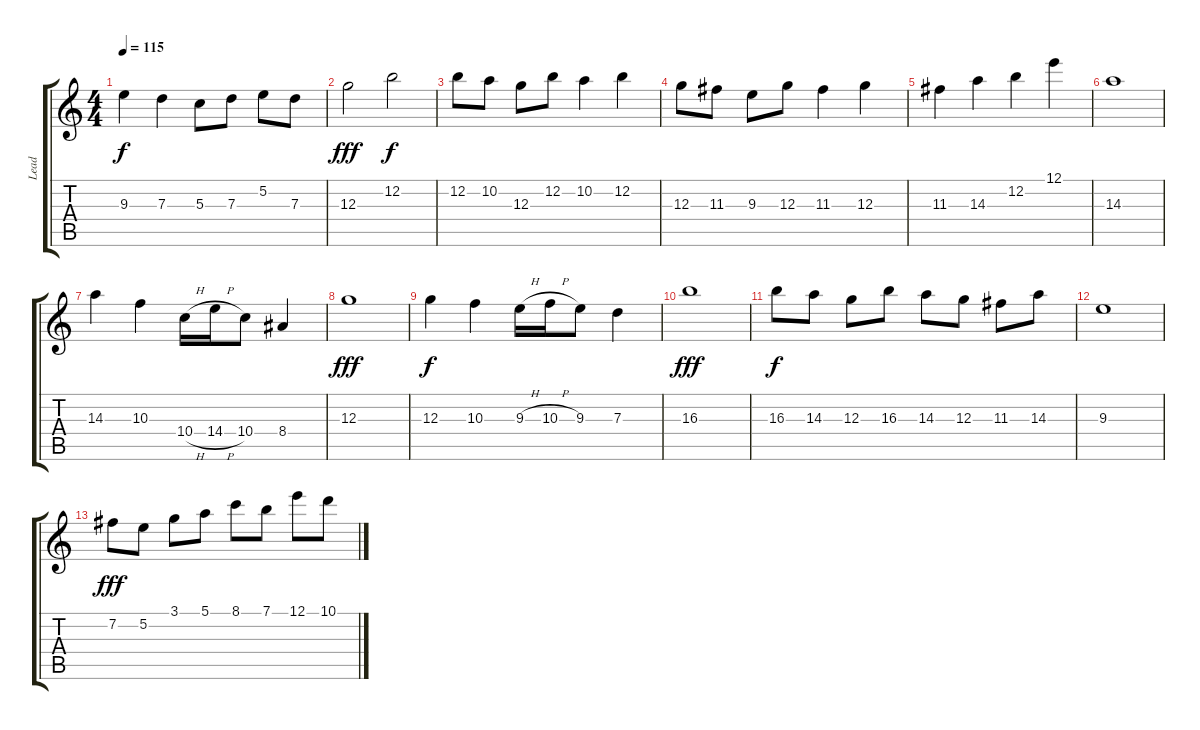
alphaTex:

\track ("Lead" "Lead") {instrument overdrivenguitar}
\staff {score tabs}
\tuning (E4 B3 G3 D3 A2 E2) {hide}
\ts (4 4)
\tempo 115
\clef g2
\ks c
9.3.4{dy f} 7.3.4 5.3.8 7.3.8 5.2.8 7.3.8 |
12.3.2{dy fff} 12.2.2{dy f} |
12.2.8 10.2.8 12.3.8 12.2.8 10.2.4 12.2.4 |
12.3.8 11.3.8 9.3.8 12.3.8 11.3.4 12.3.4 |
11.3.4 14.3.4 12.2.4 12.1.4 |
14.3.1{instrument overdrivenguitar} |
14.3.4 10.3.4 10.4{h}.16 14.4{h}.16 10.4.8 8.4.4 |
12.3.1{dy fff} |
12.3.4{dy f} 10.3.4 9.3{h}.16 10.3{h}.16 9.3.8 7.3.4 |
16.3.1{dy fff} |
16.3.8{dy f} 14.3.8 12.3.8 16.3.8 14.3.8 12.3.8 11.3.8 14.3.8 |
9.3.1 |
7.2.8{dy fff} 5.2.8 3.1.8 5.1.8 8.1.8 7.1.8 12.1.8 10.1.8
